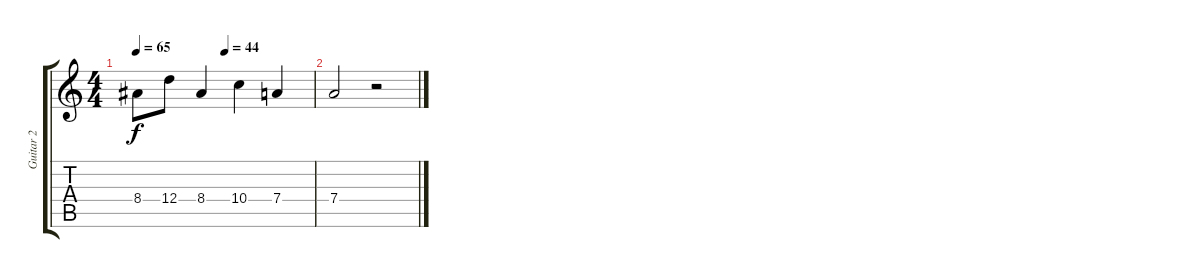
\track ("Guitar 2" "Guitar 2") {instrument overdrivenguitar}
\staff {score tabs}
\tuning (E4 B3 G3 D3 A2 E2) {hide}
\ts (4 4)
\tempo 65
\tempo (44 0.5)
\clef g2
\ks c
8.4.8{dy f} 12.4.8 8.4.4 10.4.4 7.4.4 |
7.4.2 r.2
